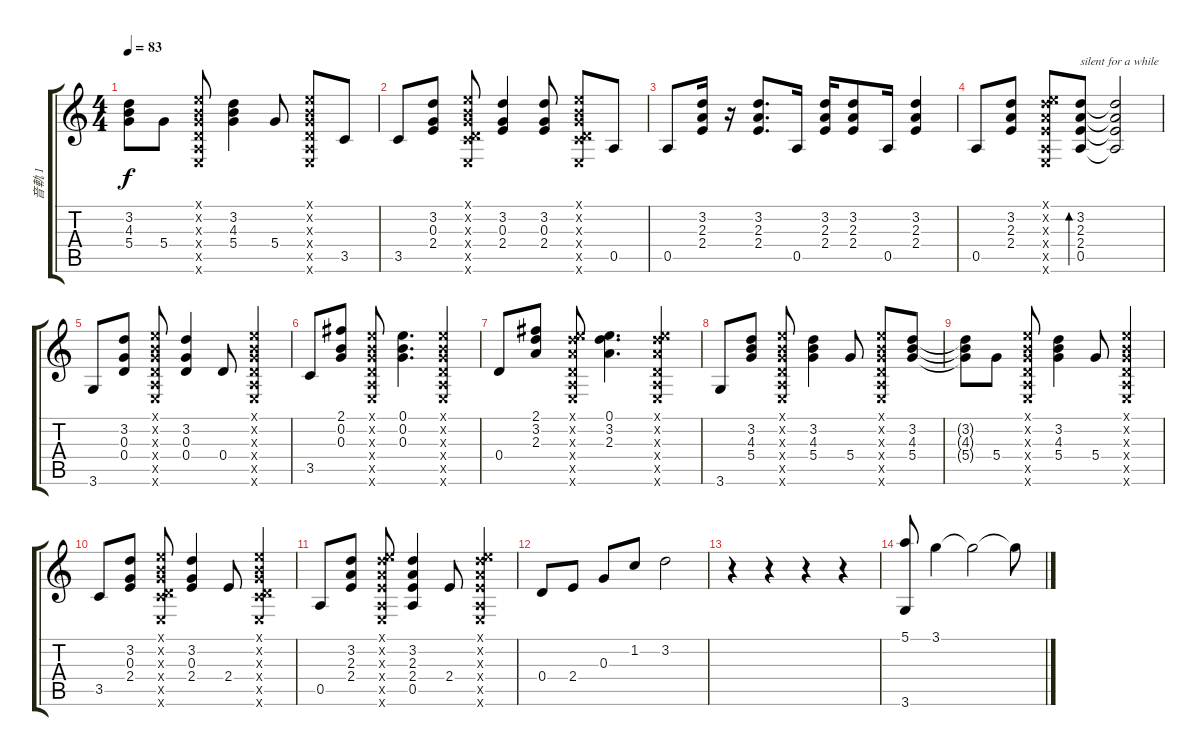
\track ("音軌 1" "音軌 1") {instrument acousticguitarnylon}
\staff {score tabs}
\tuning (E4 B3 G3 D3 A2 E2) {hide}
\ts (4 4)
\tempo 83
\clef g2
\ks c
(3.2{t} 4.3{t} 5.4{t}).8{dy f} 5.4.8 (0.1{x} 0.2{x} 0.3{x} 0.4{x} 0.5{x} 0.6{x}).8 (3.2 4.3 5.4).4 5.4.8 (0.1{x} 0.2{x} 0.3{x} 0.4{x} 0.5{x} 0.6{x}).8 3.5.8 |
3.5.8 (3.2 0.3 2.4).8 (0.1{x} 0.2{x} 0.3{x} 0.4{x} 3.5{x} 0.6{x}).8 (3.2 0.3 2.4).4 (3.2 0.3 2.4).8 (0.1{x} 0.2{x} 0.3{x} 0.4{x} 3.5{x} 0.6{x}).8 0.5.8 |
0.5.8 (3.2 2.3 2.4).16 r.16 (3.2 2.3 2.4).8{d} 0.5.16 (3.2 2.3 2.4).16 (3.2 2.3 2.4).8 0.5.16 (3.2 2.3 2.4).4 |
0.5.8 (3.2 2.3 2.4).8 (0.1{x} 3.2{x} 2.3{x} 2.4{x} 0.5{x} 0.6{x}).8 (3.2 2.3 2.4 0.5).8{bd 240 txt "silent for a while"} (3.2{t} 2.3{t} 2.4{t} 0.5{t}).2 |
3.6.8 (3.2 0.3 0.4).8 (0.1{x} 0.2{x} 0.3{x} 0.4{x} 0.5{x} 0.6{x}).8 (3.2 0.3 0.4).4 0.4.8 (0.1{x} 0.2{x} 0.3{x} 0.4{x} 0.5{x} 0.6{x}).4 |
3.5.8 (2.1 0.2 0.3).8 (0.1{x} 0.2{x} 0.3{x} 0.4{x} 0.5{x} 0.6{x}).8 (0.1 0.2 0.3).4{d} (0.1{x} 0.2{x} 0.3{x} 0.4{x} 0.5{x} 0.6{x}).4 |
0.4.8 (2.1 3.2 2.3).8 (0.1{x} 3.2{x} 2.3{x} 0.4{x} 0.5{x} 0.6{x}).8 (0.1 3.2 2.3).4{d} (0.1{x} 3.2{x} 2.3{x} 0.4{x} 0.5{x} 0.6{x}).4 |
3.6.8 (3.2 4.3 5.4).8 (0.1{x} 0.2{x} 0.3{x} 0.4{x} 0.5{x} 0.6{x}).8 (3.2 4.3 5.4).4 5.4.8 (0.1{x} 0.2{x} 0.3{x} 0.4{x} 0.5{x} 0.6{x}).8 (3.2 4.3 5.4).8 |
(3.2{t} 4.3{t} 5.4{t}).8 5.4.8 (0.1{x} 0.2{x} 0.3{x} 0.4{x} 0.5{x} 0.6{x}).8 (3.2 4.3 5.4).4 5.4.8 (0.1{x} 0.2{x} 0.3{x} 0.4{x} 0.5{x} 0.6{x}).4 |
3.5.8 (3.2 0.3 2.4).8 (0.1{x} 0.2{x} 0.3{x} 0.4{x} 3.5{x} 0.6{x}).8 (3.2 0.3 2.4).4 2.4.8 (0.1{x} 0.2{x} 0.3{x} 0.4{x} 3.5{x} 0.6{x}).4 |
0.5.8 (3.2 2.3 2.4).8 (0.1{x} 3.2{x} 2.3{x} 2.4{x} 0.5{x} 0.6{x}).8 (3.2 2.3 2.4 0.5).4 2.4.8 (0.1{x} 3.2{x} 2.3{x} 2.4{x} 0.5{x} 0.6{x}).4 |
0.4.8 2.4.8 0.3.8 1.2.8 3.2.2 |
r.4 r.4 r.4 r.4 |
(5.1 3.6).8 3.1.4 3.1{t}.2 3.1{t}.8
